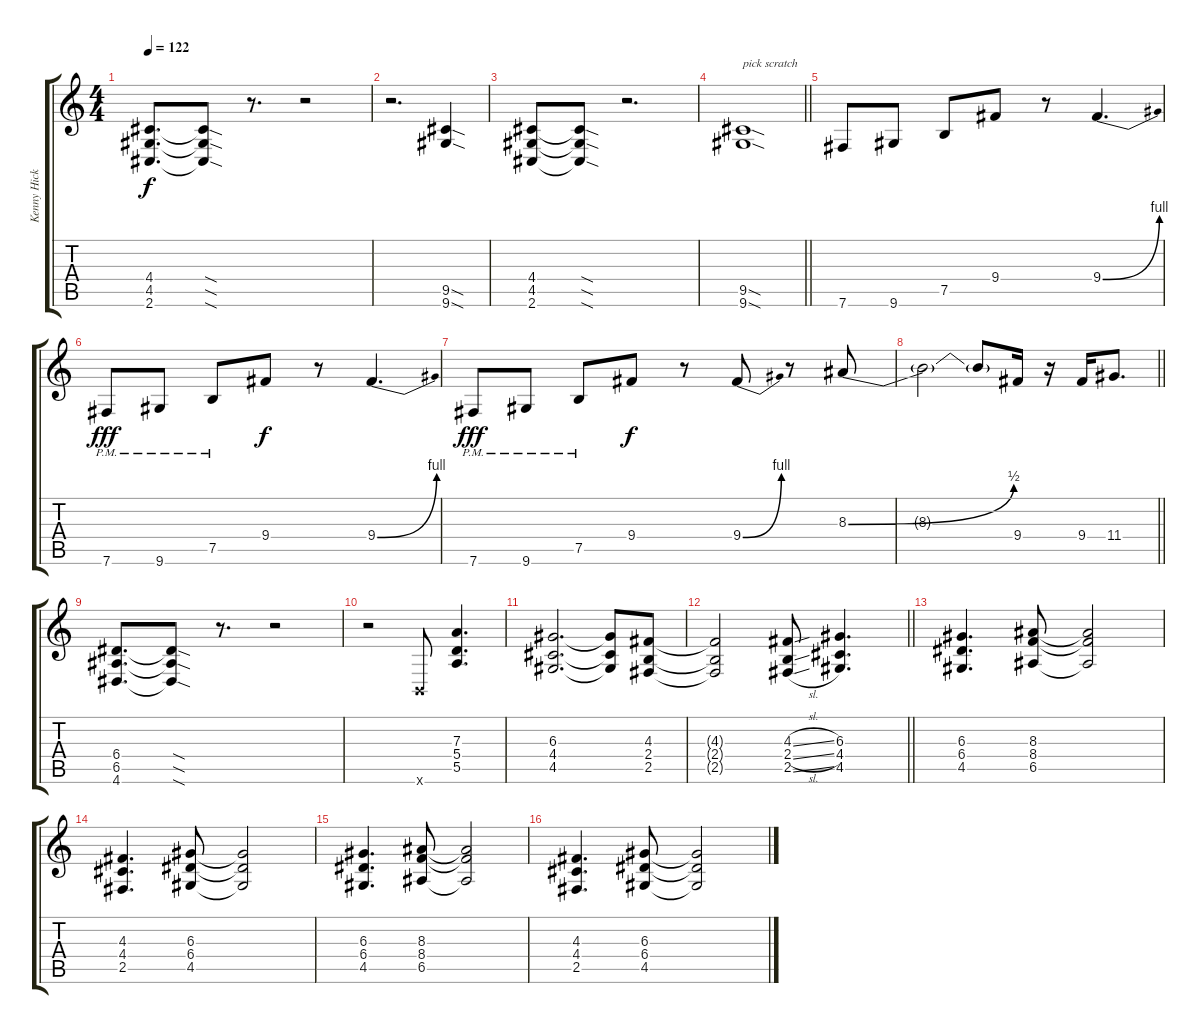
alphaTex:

\track ("Kenny Hickey" "Kenny Hick") {instrument distortionguitar}
\staff {score tabs}
\tuning (B3 Gb3 D3 A2 E2 B1) {hide}
\ts (4 4)
\section ("" "")
\tempo 122
\clef g2
\ks c
(4.4 4.5 2.6).8{d dy f} (4.4{sod t} 4.5{sod t} 2.6{sod t}).8 r.8{d} r.2 |
r.2{d} (9.5{sod} 9.6{sod}).4 |
(4.4 4.5 2.6).8 (4.4{sod t} 4.5{sod t} 2.6{sod t}).8 r.2{d} |
\barLineRight lightlight
(9.5{sod} 9.6{sod}).1{txt "pick scratch"} |
\section ("" "")
7.6.8 9.6.8 7.5.8 9.4.8 r.8 9.4{be (bend 0 0 60 4)}.4{d} |
7.6{pm}.8{dy fff} 9.6{pm}.8 7.5{pm}.8 9.4.8{dy f} r.8 9.4{be (bend 0 0 60 4)}.4{d} |
7.6{pm}.8{dy fff} 9.6{pm}.8 7.5{pm}.8 9.4.8{dy f} r.8 9.4{be (bend 0 0 60 4)}.8 r.8 8.3{be (bend 0 0 60 2)}.8 |
\barLineRight lightlight
8.3{t}.2 8.3{t}.8 9.4.16 r.16 9.4.16 11.4.8{d} |
\section ("" "")
(6.4 6.5 4.6).8{d} (6.4{sod t} 6.5{sod t} 4.6{sod t}).8 r.8{d} r.2 |
r.2 0.6{x}.8 (7.3 5.4 5.5).4{d} |
(6.3 4.4 4.5).2{d} (6.3{t} 4.4{t} 4.5{t}).8 (4.3 2.4 2.5).8 |
\barLineRight lightlight
(4.3{t} 2.4{t} 2.5{t}).2 (4.3{sl} 2.4{sl} 2.5{sl}).8 (6.3 4.4 4.5).4{d} |
\section ("" "")
(6.3 6.4 4.5).4{d balance 8} (8.3 8.4 6.5).8 (8.3{t} 8.4{t} 6.5{t}).2 |
(4.3 4.4 2.5).4{d} (6.3 6.4 4.5).8 (6.3{t} 6.4{t} 4.5{t}).2 |
(6.3 6.4 4.5).4{d} (8.3 8.4 6.5).8 (8.3{t} 8.4{t} 6.5{t}).2 |
(4.3 4.4 2.5).4{d} (6.3 6.4 4.5).8 (6.3{t} 6.4{t} 4.5{t}).2
